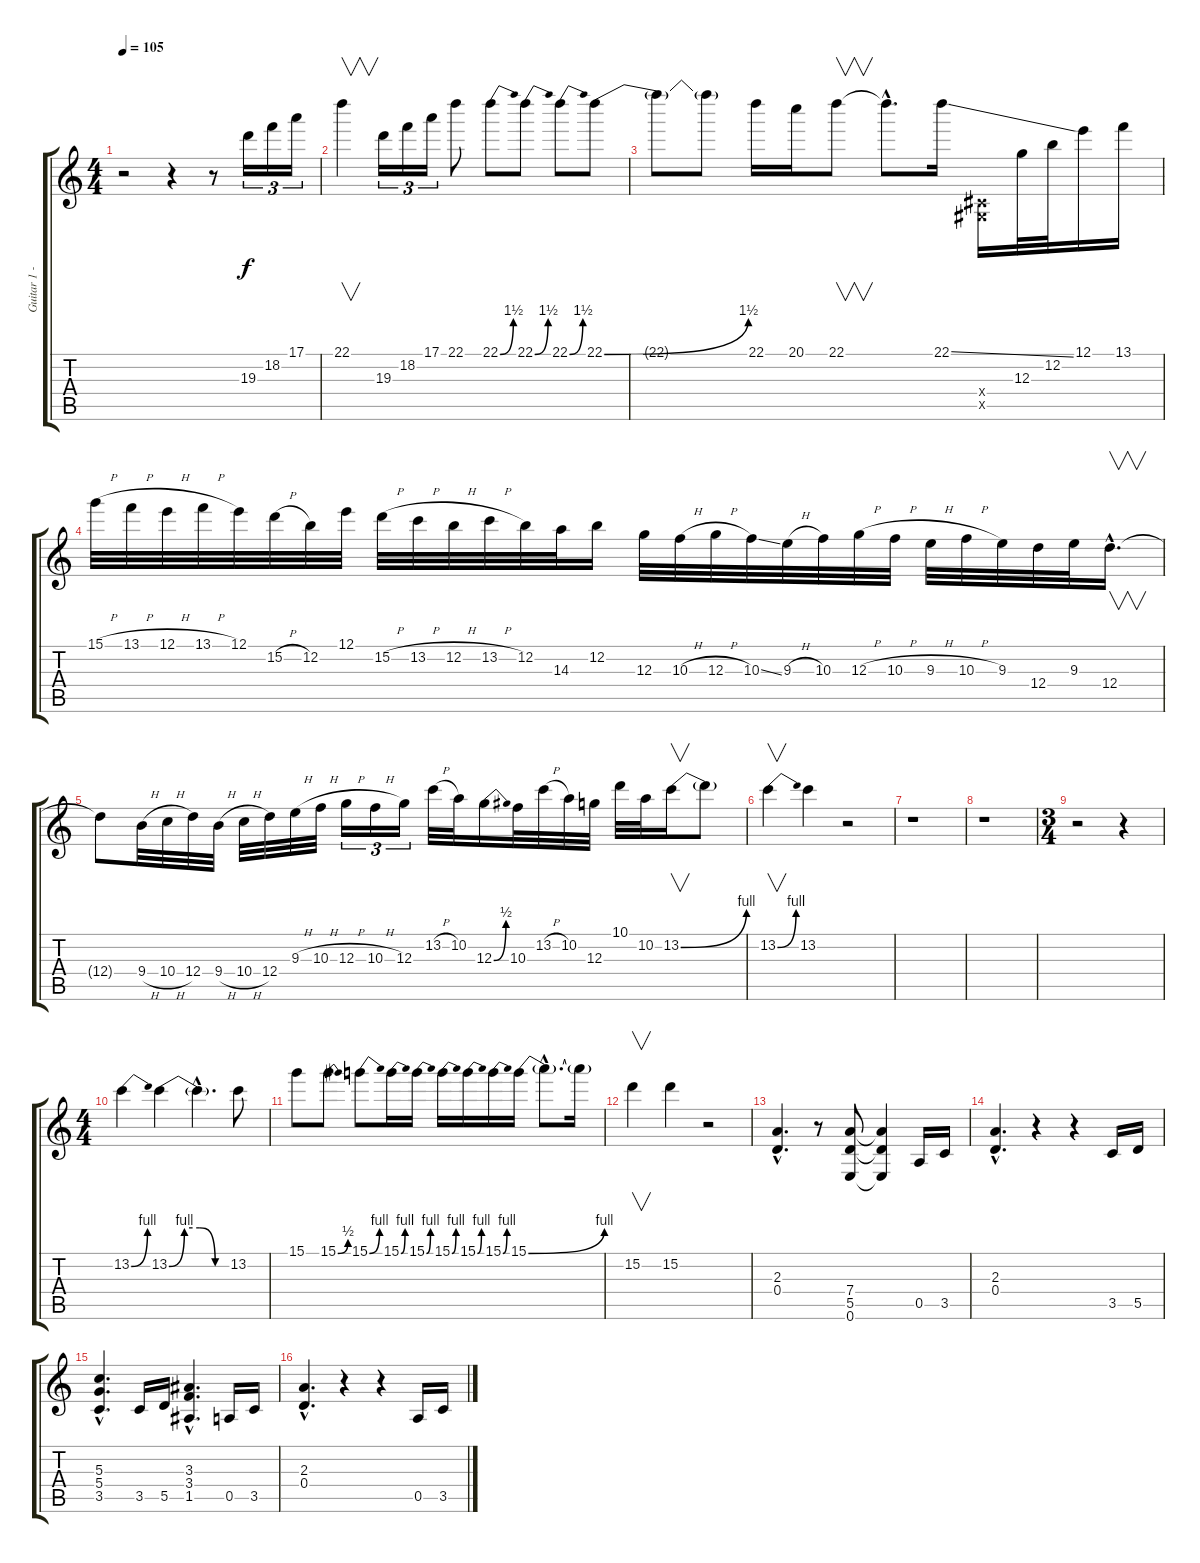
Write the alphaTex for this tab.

\track ("Guitar 1 - Criss Oliva" "Guitar 1 -") {instrument distortionguitar}
\staff {score tabs}
\tuning (E4 B3 G3 D3 A2 E2) {hide}
\ts (4 4)
\tempo 105
\clef g2
\ks c
r.2{dy f} r.4 r.8 19.3.16{tu (3 2)} 18.2.16{tu (3 2)} 17.1.16{tu (3 2)} |
22.1.4{v} 19.3.16{tu (3 2)} 18.2.16{tu (3 2)} 17.1.16{tu (3 2)} 22.1.8 22.1{be (bend 0 0 60 6)}.8 22.1{be (bend 0 0 60 6)}.8 22.1{be (bend 0 0 60 6)}.8 22.1{be (bend 0 0 60 6)}.8 |
22.1{t}.8 22.1{t}.8 22.1.16 20.1.16 22.1.8{v} 22.1{hac t}.8{d} 22.1{ss}.16 (-1.4{x} -1.5{x}).16 12.3.32 12.2.32 12.1.16 13.1.16 |
15.1{h}.32 13.1{h}.32 12.1{h}.32 13.1{h}.32 12.1.32 15.2{h}.32 12.2.32 12.1.32 15.2{h}.32 13.2{h}.32 12.2{h}.32 13.2{h}.32 12.2.32 14.3.32 12.2.16 12.3.32 10.3{h}.32 12.3{h}.32 10.3{ss}.32 9.3{h}.32 10.3.32 12.3{h}.32 10.3{h}.32 9.3{h}.32 10.3{h}.32 9.3.32 12.4.32 9.3.32 12.4{hac}.16{v d} |
12.4{t}.8 9.4{h}.32 10.4{h}.32 12.4.32 9.4{h}.32 10.4{h}.32 12.4.32 9.3{h}.32 10.3{h}.32 12.3{h}.16{tu (3 2)} 10.3{h}.16{tu (3 2)} 12.3.16{tu (3 2)} 13.2{h}.32 10.2.32 12.3{be (bend 0 0 60 2)}.16 10.3.32 13.2{h}.32 10.2.32 12.3.32 10.1.32 10.2.32 13.2{be (bend 0 0 60 4)}.16{v} 13.2{t}.8 |
13.2{be (bend 0 0 60 4)}.4{v} 13.2.4 r.2 |
r.1 |
r.1 |
\ts (3 4)
r.2 r.4 |
\ts (4 4)
13.2{be (bend 0 0 60 4)}.4 13.2{be (custom 0 0 15 4 30 4 45 0 60 0)}.4 13.2{hac t}.4{d} 13.2.8 |
15.1.8 15.1{be (bend 0 0 60 2)}.8 15.1{be (bend 0 0 60 4)}.8 15.1{be (bend 0 0 60 4)}.16 15.1{be (bend 0 0 60 4)}.16 15.1{be (bend 0 0 60 4)}.16 15.1{be (bend 0 0 60 4)}.16 15.1{be (bend 0 0 60 4)}.16 15.1{be (bend 0 0 60 4)}.16 15.1{hac t}.8{d} 15.1{t}.16 |
15.2.4{v} 15.2.4 r.2 |
(2.3{hac} 0.4{hac}).4{d} r.8 (7.4 5.5 0.6).8 (7.4{t} 5.5{t} 0.6{t}).4 0.5.16 3.5.16 |
(2.3{hac} 0.4{hac}).4{d} r.4 r.4 3.5.16 5.5.16 |
(5.3{hac} 5.4{hac} 3.5{hac}).4{d} 3.5.16 5.5.16 (3.3{hac} 3.4{hac} 1.5{hac}).4{d} 0.5.16 3.5.16 |
(2.3{hac} 0.4{hac}).4{d} r.4 r.4 0.5.16 3.5.16
